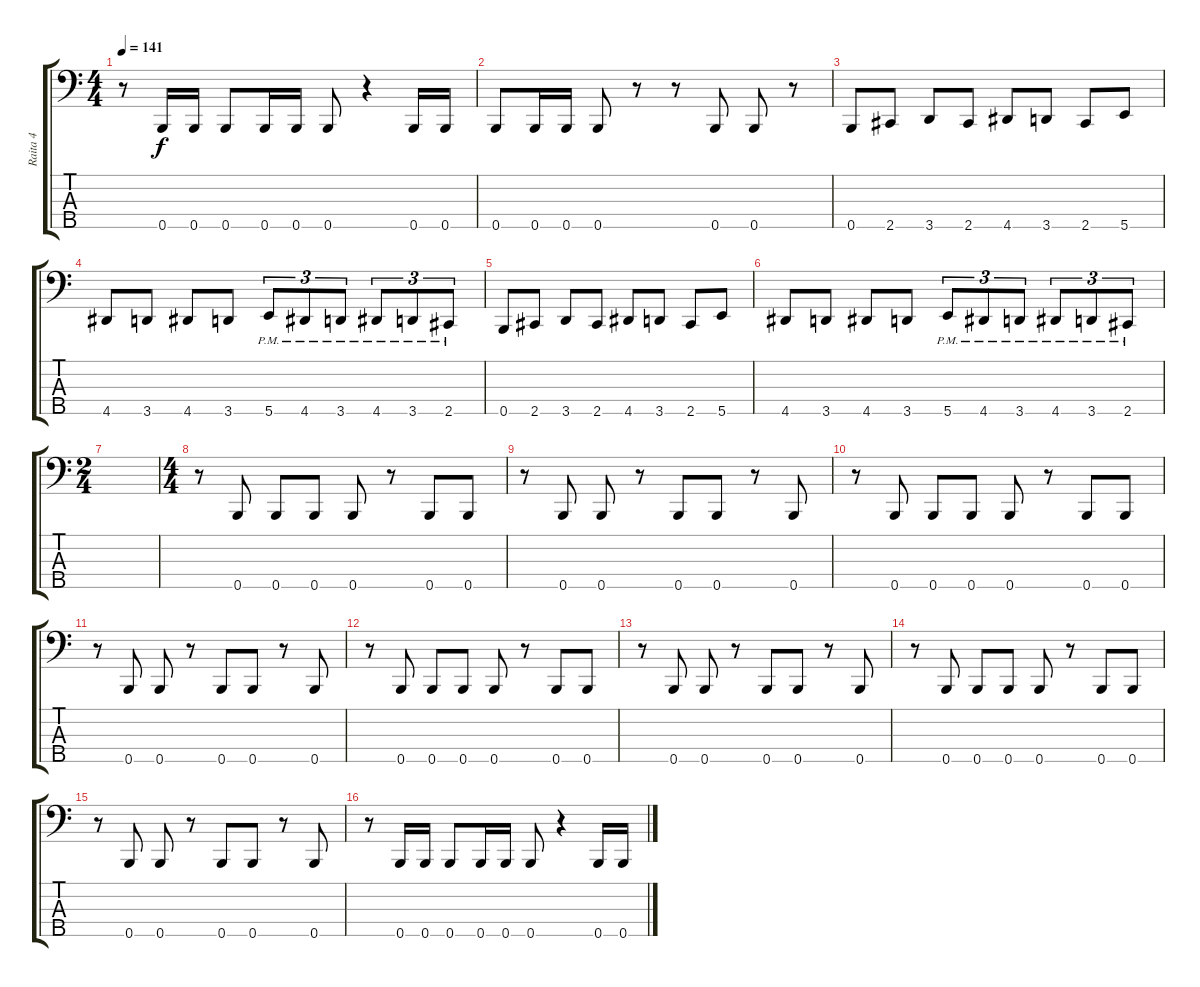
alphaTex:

\track ("Raita 4" "Raita 4") {instrument electricbassfinger}
\staff {score tabs}
\tuning (A2 E2 B1 Gb1 B0) {hide}
\ts (4 4)
\tempo 141
\clef f4
\ks c
r.8{dy f} 0.5.16 0.5.16 0.5.8 0.5.16 0.5.16 0.5.8 r.4 0.5.16 0.5.16 |
0.5.8 0.5.16 0.5.16 0.5.8 r.8 r.8 0.5.8 0.5.8 r.8 |
0.5.8 2.5.8 3.5.8 2.5.8 4.5.8 3.5.8 2.5.8 5.5.8 |
4.5.8 3.5.8 4.5.8 3.5.8 5.5{pm}.8{tu (3 2)} 4.5{pm}.8{tu (3 2)} 3.5{pm}.8{tu (3 2)} 4.5{pm}.8{tu (3 2)} 3.5{pm}.8{tu (3 2)} 2.5{pm}.8{tu (3 2)} |
0.5.8 2.5.8 3.5.8 2.5.8 4.5.8 3.5.8 2.5.8 5.5.8 |
4.5.8 3.5.8 4.5.8 3.5.8 5.5{pm}.8{tu (3 2)} 4.5{pm}.8{tu (3 2)} 3.5{pm}.8{tu (3 2)} 4.5{pm}.8{tu (3 2)} 3.5{pm}.8{tu (3 2)} 2.5{pm}.8{tu (3 2)} |
\ts (2 4)
|
\ts (4 4)
r.8 0.5.8 0.5.8 0.5.8 0.5.8 r.8 0.5.8 0.5.8 |
r.8 0.5.8 0.5.8 r.8 0.5.8 0.5.8 r.8 0.5.8 |
r.8 0.5.8 0.5.8 0.5.8 0.5.8 r.8 0.5.8 0.5.8 |
r.8 0.5.8 0.5.8 r.8 0.5.8 0.5.8 r.8 0.5.8 |
r.8 0.5.8 0.5.8 0.5.8 0.5.8 r.8 0.5.8 0.5.8 |
r.8 0.5.8 0.5.8 r.8 0.5.8 0.5.8 r.8 0.5.8 |
r.8 0.5.8 0.5.8 0.5.8 0.5.8 r.8 0.5.8 0.5.8 |
r.8 0.5.8 0.5.8 r.8 0.5.8 0.5.8 r.8 0.5.8 |
r.8 0.5.16 0.5.16 0.5.8 0.5.16 0.5.16 0.5.8 r.4 0.5.16 0.5.16
